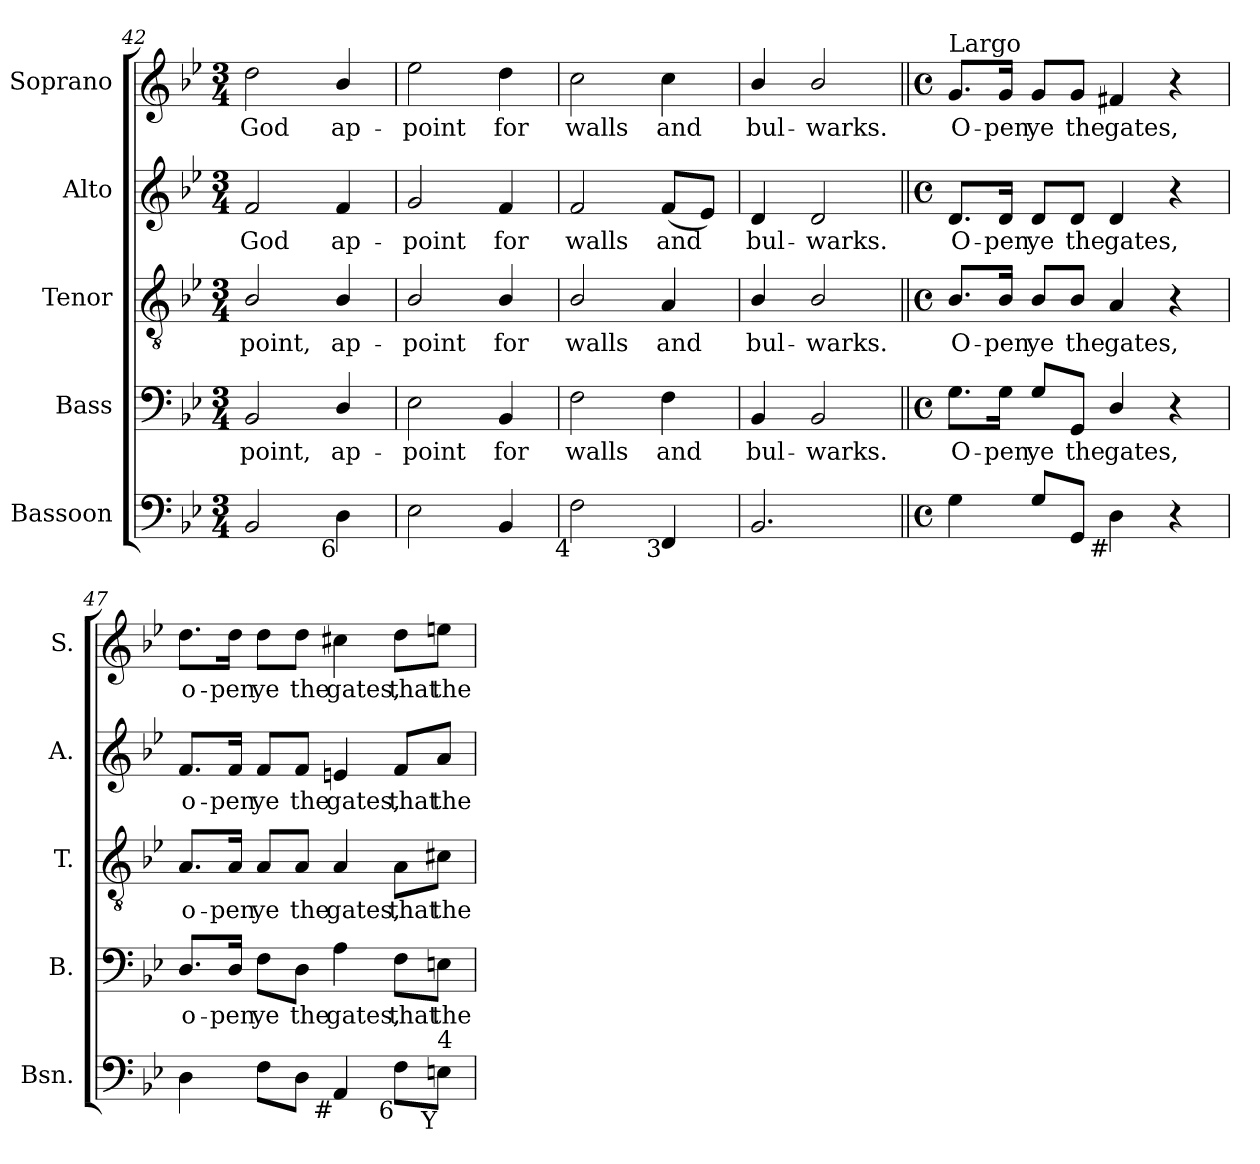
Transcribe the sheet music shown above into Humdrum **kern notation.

**kern	**kern	**text	**kern	**text	**kern	**text	**kern	**text
*part5	*part4	*part4	*part3	*part3	*part2	*part2	*part1	*part1
*staff5	*staff4	*staff4	*staff3	*staff3	*staff2	*staff2	*staff1	*staff1
*I"Bassoon	*I"Bass	*	*I"Tenor	*	*I"Alto	*	*I"Soprano	*
*I'Bsn.	*I'B.	*	*I'T.	*	*I'A.	*	*I'S.	*
*clefF4	*clefF4	*	*clefGv2	*	*clefG2	*	*clefG2	*
*	*	*	*ITrd7c12	*	*	*	*	*
*k[b-e-]	*k[b-e-]	*	*k[b-e-]	*	*k[b-e-]	*	*k[b-e-]	*
*B-:	*B-:	*	*B-:	*	*B-:	*	*B-:	*
*M3/4	*M3/4	*	*M3/4	*	*M3/4	*	*M3/4	*
=42	=42	=42	=42	=42	=42	=42	=42	=42
!	!	!LO:LY:b:color=#000000	!	!	!	!	!	!
!	!	!	!	!LO:LY:b:color=#000000	!	!	!	!
!	!	!	!	!	!	!LO:LY:b:color=#000000	!	!
!	!	!	!	!	!	!	!	!LO:LY:b:color=#000000
2BB-i/	2BB-i/	-point,	2BB-i/	-point,	2fi/	God	2ddi\	God
!	!	!LO:LY:b:color=#000000	!	!	!	!	!	!
!	!	!	!	!LO:LY:b:color=#000000	!	!	!	!
!	!	!	!	!	!	!LO:LY:b:color=#000000	!	!
!LO:TX:b:rj:t=6	!	!	!	!	!	!	!	!
!	!	!	!	!	!	!	!	!LO:LY:b:color=#000000
4Di\	4Di/	ap-	4BB-i/	ap-	4fi/	ap-	4b-i/	ap-
=43	=43	=43	=43	=43	=43	=43	=43	=43
!	!	!LO:LY:b:color=#000000	!	!	!	!	!	!
!	!	!	!	!LO:LY:b:color=#000000	!	!	!	!
!	!	!	!	!	!	!LO:LY:b:color=#000000	!	!
!	!	!	!	!	!	!	!	!LO:LY:b:color=#000000
2E-i\	2E-i\	-point	2BB-i/	-point	2gi/	-point	2ee-i\	-point
!	!	!LO:LY:b:color=#000000	!	!	!	!	!	!
!	!	!	!	!LO:LY:b:color=#000000	!	!	!	!
!	!	!	!	!	!	!LO:LY:b:color=#000000	!	!
!	!	!	!	!	!	!	!	!LO:LY:b:color=#000000
4BB-i/	4BB-i/	for	4BB-i/	for	4fi/	for	4ddi\	for
=44	=44	=44	=44	=44	=44	=44	=44	=44
!	!	!LO:LY:b:color=#000000	!	!	!	!	!	!
!	!	!	!	!LO:LY:b:color=#000000	!	!	!	!
!	!	!	!	!	!	!LO:LY:b:color=#000000	!	!
!LO:TX:b:rj:t=4	!	!	!	!	!	!	!	!
!	!	!	!	!	!	!	!	!LO:LY:b:color=#000000
2Fi\	2Fi\	walls	2BB-i/	walls	2fi/	walls	2cci\	walls
!	!	!LO:LY:b:color=#000000	!	!	!	!	!	!
!	!	!	!	!LO:LY:b:color=#000000	!	!	!	!
!	!	!	!	!	!	!LO:LY:b:color=#000000	!	!
!LO:TX:b:rj:t=3	!	!	!	!	!	!	!	!
!	!	!	!	!	!	!	!	!LO:LY:b:color=#000000
4FFi/	4Fi\	and	4AAi/	and	(8fi/L	and	4cci\	and
.	.	.	.	.	8e-i/J)	.	.	.
=45	=45	=45	=45	=45	=45	=45	=45	=45
!	!	!LO:LY:b:color=#000000	!	!	!	!	!	!
!	!	!	!	!LO:LY:b:color=#000000	!	!	!	!
!	!	!	!	!	!	!LO:LY:b:color=#000000	!	!
!	!	!	!	!	!	!	!	!LO:LY:b:color=#000000
2.BB-i/	4BB-i/	bul-	4BB-i/	bul-	4di/	bul-	4b-i/	bul-
!	!	!LO:LY:b:color=#000000	!	!	!	!	!	!
!	!	!	!	!LO:LY:b:color=#000000	!	!	!	!
!	!	!	!	!	!	!LO:LY:b:color=#000000	!	!
!	!	!	!	!	!	!	!	!LO:LY:b:color=#000000
.	2BB-i/	-warks.	2BB-i/	-warks.	2di/	-warks.	2b-i/	-warks.
!!LO:PB:g=z
=46||	=46||	=46||	=46||	=46||	=46||	=46||	=46||	=46||
*M4/4	*M4/4	*	*M4/4	*	*M4/4	*	*M4/4	*
*met(c)	*met(c)	*	*met(c)	*	*met(c)	*	*met(c)	*
!	!	!LO:LY:b:color=#000000	!	!	!	!	!	!
!	!	!	!	!LO:LY:b:color=#000000	!	!	!	!
!	!	!	!	!	!	!LO:LY:b:color=#000000	!	!
!	!	!	!	!	!	!	!LO:TX:a:t=Largo	!
!	!	!	!	!	!	!	!	!LO:LY:b:color=#000000
4Gi\	8.Gi\L	O-	8.BB-i/L	O-	8.di/L	O-	8.gi/L	O-
!	!	!LO:LY:b:color=#000000	!	!	!	!	!	!
!	!	!	!	!LO:LY:b:color=#000000	!	!	!	!
!	!	!	!	!	!	!LO:LY:b:color=#000000	!	!
!	!	!	!	!	!	!	!	!LO:LY:b:color=#000000
.	16Gi\Jk	-pen	16BB-i/Jk	-pen	16di/Jk	-pen	16gi/Jk	-pen
!	!	!LO:LY:b:color=#000000	!	!	!	!	!	!
!	!	!	!	!LO:LY:b:color=#000000	!	!	!	!
!	!	!	!	!	!	!LO:LY:b:color=#000000	!	!
!	!	!	!	!	!	!	!	!LO:LY:b:color=#000000
8Gi/L	8Gi/L	ye	8BB-i/L	ye	8di/L	ye	8gi/L	ye
!	!	!LO:LY:b:color=#000000	!	!	!	!	!	!
!	!	!	!	!LO:LY:b:color=#000000	!	!	!	!
!	!	!	!	!	!	!LO:LY:b:color=#000000	!	!
!	!	!	!	!	!	!	!	!LO:LY:b:color=#000000
8GGi/J	8GGi/J	the	8BB-i/J	the	8di/J	the	8gi/J	the
!	!	!LO:LY:b:color=#000000	!	!	!	!	!	!
!	!	!	!	!LO:LY:b:color=#000000	!	!	!	!
!	!	!	!	!	!	!LO:LY:b:color=#000000	!	!
!LO:TX:b:rj:t=#	!	!	!	!	!	!	!	!
!	!	!	!	!	!	!	!	!LO:LY:b:color=#000000
4Di\	4Di/	gates,	4AAi/	gates,	4di/	gates,	4f#Xi/	gates,
4r	4r	.	4r	.	4r	.	4r	.
=47	=47	=47	=47	=47	=47	=47	=47	=47
!	!	!LO:LY:b:color=#000000	!	!	!	!	!	!
!	!	!	!	!LO:LY:b:color=#000000	!	!	!	!
!	!	!	!	!	!	!LO:LY:b:color=#000000	!	!
!	!	!	!	!	!	!	!	!LO:LY:b:color=#000000
4Di\	8.Di/L	o-	8.AAi/L	o-	8.fi/L	o-	8.ddi\L	o-
!	!	!LO:LY:b:color=#000000	!	!	!	!	!	!
!	!	!	!	!LO:LY:b:color=#000000	!	!	!	!
!	!	!	!	!	!	!LO:LY:b:color=#000000	!	!
!	!	!	!	!	!	!	!	!LO:LY:b:color=#000000
.	16Di/Jk	-pen	16AAi/Jk	-pen	16fi/Jk	-pen	16ddi\Jk	-pen
!	!	!LO:LY:b:color=#000000	!	!	!	!	!	!
!	!	!	!	!LO:LY:b:color=#000000	!	!	!	!
!	!	!	!	!	!	!LO:LY:b:color=#000000	!	!
!	!	!	!	!	!	!	!	!LO:LY:b:color=#000000
8Fi\L	8Fi\L	ye	8AAi/L	ye	8fi/L	ye	8ddi\L	ye
!	!	!LO:LY:b:color=#000000	!	!	!	!	!	!
!	!	!	!	!LO:LY:b:color=#000000	!	!	!	!
!	!	!	!	!	!	!LO:LY:b:color=#000000	!	!
!	!	!	!	!	!	!	!	!LO:LY:b:color=#000000
8Di\J	8Di\J	the	8AAi/J	the	8fi/J	the	8ddi\J	the
!	!	!LO:LY:b:color=#000000	!	!	!	!	!	!
!	!	!	!	!LO:LY:b:color=#000000	!	!	!	!
!	!	!	!	!	!	!LO:LY:b:color=#000000	!	!
!LO:TX:b:rj:t=#	!	!	!	!	!	!	!	!
!	!	!	!	!	!	!	!	!LO:LY:b:color=#000000
4AAi/	4Ai\	gates,	4AAi/	gates,	4eni/	gates,	4cc#Xi\	gates,
!	!	!LO:LY:b:color=#000000	!	!	!	!	!	!
!	!	!	!	!LO:LY:b:color=#000000	!	!	!	!
!	!	!	!	!	!	!LO:LY:b:color=#000000	!	!
!LO:TX:b:rj:t=6	!	!	!	!	!	!	!	!
!	!	!	!	!	!	!	!	!LO:LY:b:color=#000000
8Fi\L	8Fi\L	that	8AAi\L	that	8fi/L	that	8ddi\L	that
!	!	!LO:LY:b:color=#000000	!	!	!	!	!	!
!	!	!	!	!LO:LY:b:color=#000000	!	!	!	!
!	!	!	!	!	!	!LO:LY:b:color=#000000	!	!
!LO:TX:b:rj:t=Y	!	!	!	!	!	!	!	!
!LO:TX:t=4	!	!	!	!	!	!	!	!
!	!	!	!	!	!	!	!	!LO:LY:b:color=#000000
8Eni\J	8Eni\J	the	8C#Xi\J	the	8ai/J	the	8eeni\J	the
=	=	=	=	=	=	=	=	=
*-	*-	*-	*-	*-	*-	*-	*-	*-
